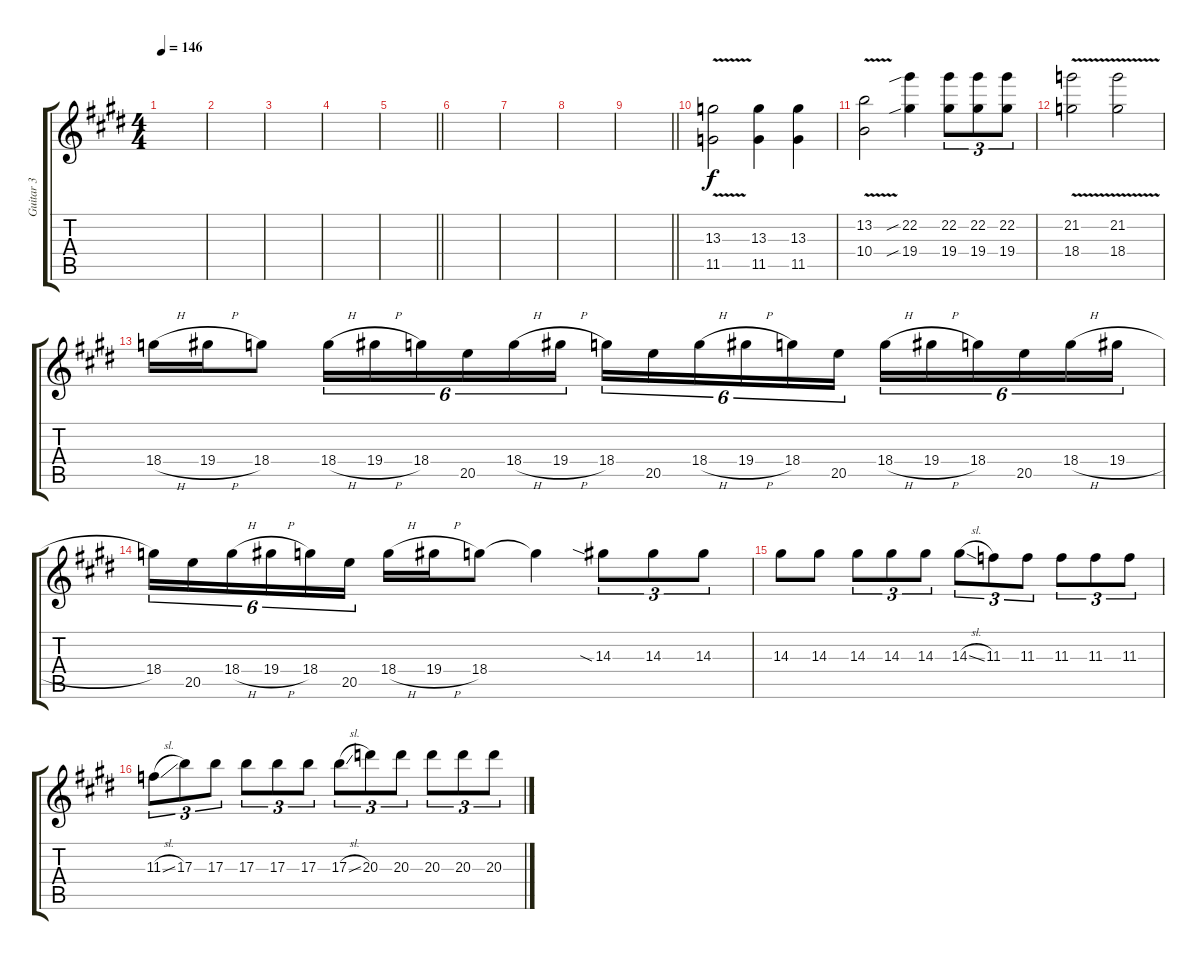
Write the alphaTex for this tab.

\track ("Guitar 3" "Guitar 3") {instrument distortionguitar}
\staff {score tabs}
\tuning (Eb4 Bb3 Gb3 Db3 Ab2 Eb2) {hide}
\ts (4 4)
\tempo 146
\clef g2
\ks c#minor
|
|
|
|
\barLineRight lightlight
|
|
|
|
\barLineRight lightlight
|
(13.3{v} 11.5{v}).2 (13.3 11.5).4 (13.3 11.5).4 |
(13.2{v} 10.4{v}).2 (22.2{sib} 19.4{sib}).4 (22.2 19.4).8{tu (3 2)} (22.2 19.4).8{tu (3 2)} (22.2 19.4).8{tu (3 2)} |
(21.2{v} 18.4{v}).2 (21.2{v} 18.4{v}).2 |
18.4{h}.16 19.4{h}.16 18.4.8 18.4{h}.16{tu (6 4)} 19.4{h}.16{tu (6 4)} 18.4.16{tu (6 4)} 20.5.16{tu (6 4)} 18.4{h}.16{tu (6 4)} 19.4{h}.16{tu (6 4)} 18.4.16{tu (6 4)} 20.5.16{tu (6 4)} 18.4{h}.16{tu (6 4)} 19.4{h}.16{tu (6 4)} 18.4.16{tu (6 4)} 20.5.16{tu (6 4)} 18.4{h}.16{tu (6 4)} 19.4{h}.16{tu (6 4)} 18.4.16{tu (6 4)} 20.5.16{tu (6 4)} 18.4{h}.16{tu (6 4)} 19.4{h}.16{tu (6 4)} |
18.4.16{tu (6 4)} 20.5.16{tu (6 4)} 18.4{h}.16{tu (6 4)} 19.4{h}.16{tu (6 4)} 18.4.16{tu (6 4)} 20.5.16{tu (6 4)} 18.4{h}.16 19.4{h}.16 18.4.8 18.4{t}.4 14.3{sia}.8{tu (3 2)} 14.3.8{tu (3 2)} 14.3.8{tu (3 2)} |
14.3.8 14.3.8 14.3.8{tu (3 2)} 14.3.8{tu (3 2)} 14.3.8{tu (3 2)} 14.3{sl}.8{tu (3 2)} 11.3.8{tu (3 2)} 11.3.8{tu (3 2)} 11.3.8{tu (3 2)} 11.3.8{tu (3 2)} 11.3.8{tu (3 2)} |
11.3{sl}.8{tu (3 2)} 17.3.8{tu (3 2)} 17.3.8{tu (3 2)} 17.3.8{tu (3 2)} 17.3.8{tu (3 2)} 17.3.8{tu (3 2)} 17.3{sl}.8{tu (3 2)} 20.3.8{tu (3 2)} 20.3.8{tu (3 2)} 20.3.8{tu (3 2)} 20.3.8{tu (3 2)} 20.3.8{tu (3 2)}
